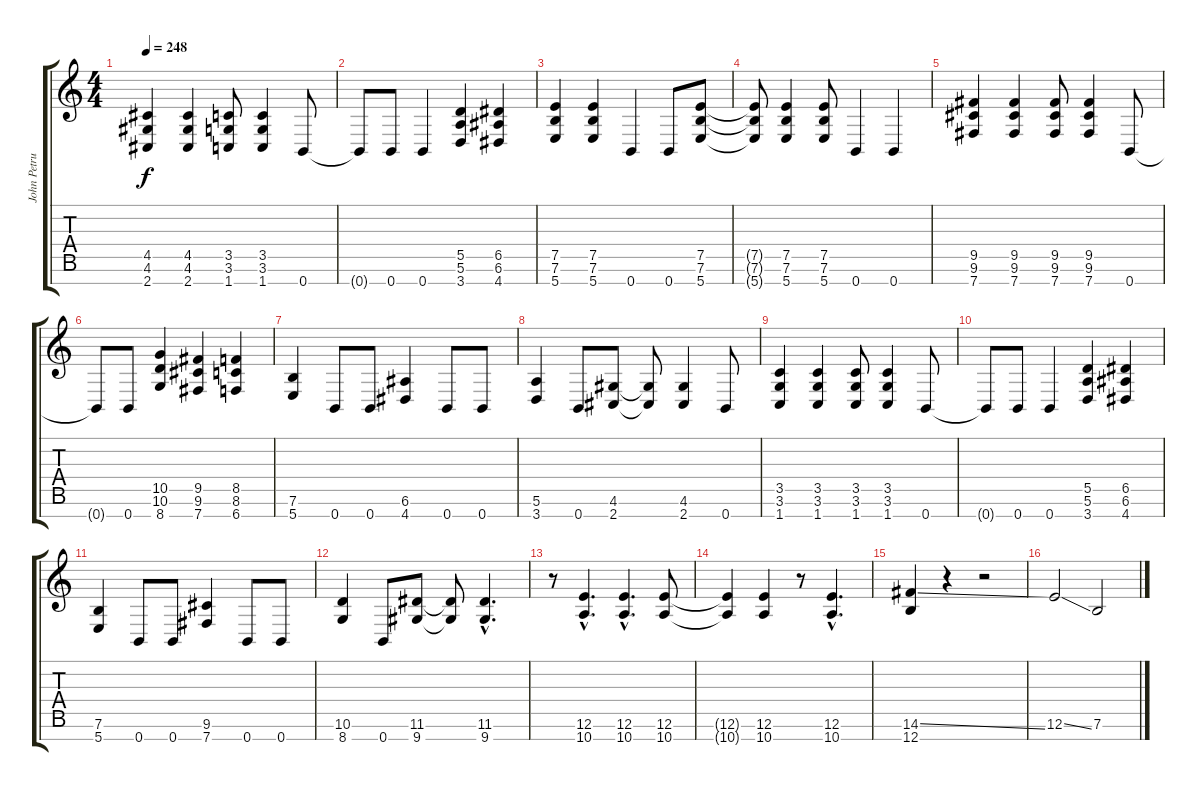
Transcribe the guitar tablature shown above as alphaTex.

\track ("John Petrucci - 7 String Guitar" "John Petru") {instrument distortionguitar}
\staff {score tabs}
\tuning (E4 B3 G3 D3 A2 E2 B1) {hide}
\ts (4 4)
\tempo 248
\clef g2
\ks c
(4.5 4.6 2.7).4{dy f} (4.5 4.6 2.7).4 (3.5 3.6 1.7).8 (3.5 3.6 1.7).4 0.7.8 |
0.7{t}.8 0.7.8 0.7.4 (5.5 5.6 3.7).4 (6.5 6.6 4.7).4 |
(7.5 7.6 5.7).4 (7.5 7.6 5.7).4 0.7.4 0.7.8 (7.5 7.6 5.7).8 |
(7.5{t} 7.6{t} 5.7{t}).8 (7.5 7.6 5.7).4 (7.5 7.6 5.7).8 0.7.4 0.7.4 |
(9.5 9.6 7.7).4 (9.5 9.6 7.7).4 (9.5 9.6 7.7).8 (9.5 9.6 7.7).4 0.7.8 |
0.7{t}.8 0.7.8 (10.5 10.6 8.7).4 (9.5 9.6 7.7).4 (8.5 8.6 6.7).4 |
(7.6 5.7).4 0.7.8 0.7.8 (6.6 4.7).4 0.7.8 0.7.8 |
(5.6 3.7).4 0.7.8 (4.6 2.7).8 (4.6{t} 2.7{t}).8 (4.6 2.7).4 0.7.8 |
(3.5 3.6 1.7).4 (3.5 3.6 1.7).4 (3.5 3.6 1.7).8 (3.5 3.6 1.7).4 0.7.8 |
0.7{t}.8 0.7.8 0.7.4 (5.5 5.6 3.7).4 (6.5 6.6 4.7).4 |
(7.6 5.7).4 0.7.8 0.7.8 (9.6 7.7).4 0.7.8 0.7.8 |
(10.6 8.7).4 0.7.8 (11.6 9.7).8 (11.6{t} 9.7{t}).8 (11.6{hac} 9.7{hac}).4{d} |
r.8 (12.6{hac} 10.7{hac}).4{d} (12.6{hac} 10.7{hac}).4{d} (12.6 10.7).8 |
(12.6{t} 10.7{t}).4 (12.6 10.7).4 r.8 (12.6{hac} 10.7{hac}).4{d} |
(14.6{ss} 12.7).4 r.4 r.2 |
12.6{ss}.2 7.6.2
